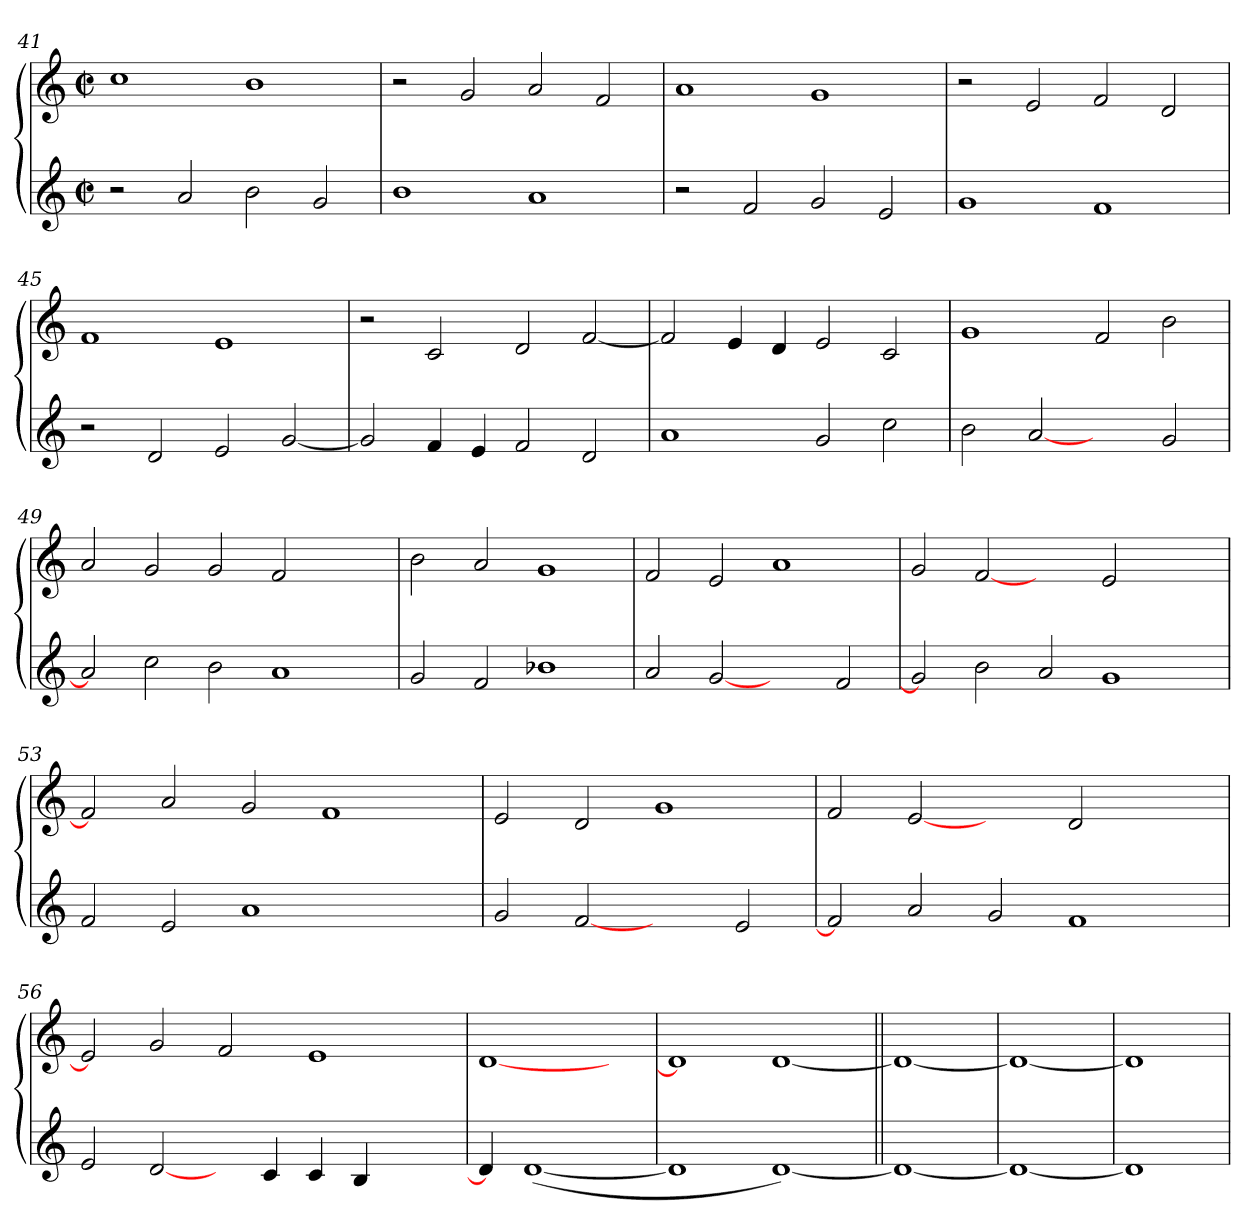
**kern	**kern
*part1	*part1
*staff2	*staff1
*clefG2	*clefG2
*k[]	*k[]
*M2/2	*M2/2
*met(c|)	*met(c|)
=41	=41
2r	1cc
2a/	.
2b\	1b
2g/	.
=42	=42
1b	2r
.	2g/
1a	2a/
.	2f/
=43	=43
2r	1a
2f/	.
2g/	1g
2e/	.
=44	=44
1g	2r
.	2e/
1f	2f/
.	2d/
=45	=45
2r	1f
2d/	.
2e/	1e
[2g	.
=46	=46
2g/]	2r
4f/	2c/
4e/	.
2f/	2d/
2d/	[2f
=47	=47
1a	2f/]
.	4e/
.	4d/
2g/	2e/
2cc\	2c/
=48	=48
2b\	1g
[2a	.
2ryy	2f/
2g/	2b\
=49	=49
2a]	2a/
2cc\	2g/
2b\	2g/
1a	2f/
.	2ryy
=50	=50
2g/	2b\
2f/	2a/
1b-X	1g
=51	=51
2a/	2f/
[2g	2e/
2ryy	1a
2f/	.
=52	=52
2g]	2g/
2b\	[2f
2a/	2ryy
1g	2e/
.	2ryy
=53	=53
2f/	2f]
2e/	2a/
1a	2g/
.	1f
2ryy	.
=54	=54
2g/	2e/
[2f	2d/
2ryy	1g
2e/	.
=55	=55
2f]	2f/
2a/	[2e
2g/	2ryy
1f	2d/
.	2ryy
=56	=56
2e/	2e]
[2d/	2g/
4ryy	2f/
4c/	.
4c/	1e
4B/	.
2ryy	.
=57	=57
4d/]	[1d
(<[1d	.
.	4ryy
=58	=58
1d]	1d]
[1d/)	[1d/
=59||	=59||
1d/_	1d/_
=60	=60
1d/_	1d/_
=61	=61
1d/]	1d/]
=	=
*-	*-
